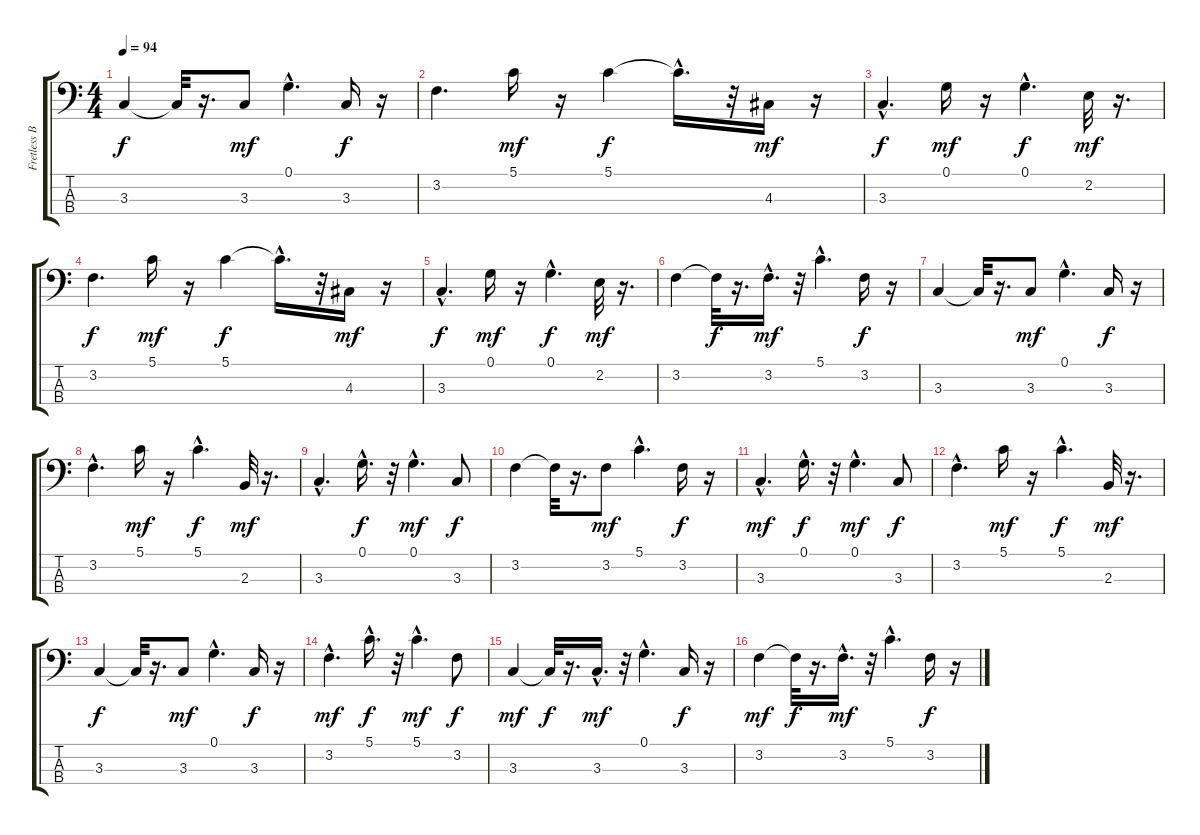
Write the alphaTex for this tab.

\track ("Fretless Bass" "Fretless B") {instrument fretlessbass}
\staff {score tabs}
\tuning (G2 D2 A1 E1) {hide}
\ts (4 4)
\tempo 94
\clef f4
\ks c
3.3.4{dy f} 3.3{t}.32 r.16{d} 3.3.8{dy mf} 0.1{hac}.4{d} 3.3.16{dy f} r.16 |
3.2.4{d} 5.1.16{dy mf} r.16 5.1.4{dy f} 5.1{hac t}.16{d} r.32 4.3.16{dy mf} r.16 |
3.3{hac}.4{d dy f} 0.1.16{dy mf} r.16 0.1{hac}.4{d dy f} 2.2.32{dy mf} r.16{d} |
3.2.4{d dy f} 5.1.16{dy mf} r.16 5.1.4{dy f} 5.1{hac t}.16{d} r.32 4.3.16{dy mf} r.16 |
3.3{hac}.4{d dy f} 0.1.16{dy mf} r.16 0.1{hac}.4{d dy f} 2.2.32{dy mf} r.16{d} |
3.2.4 3.2{t}.32{dy f} r.16{d} 3.2{hac}.16{d dy mf} r.32 5.1{hac}.4{d} 3.2.16{dy f} r.16 |
3.3.4 3.3{t}.32 r.16{d} 3.3.8{dy mf} 0.1{hac}.4{d} 3.3.16{dy f} r.16 |
3.2{hac}.4{d} 5.1.16{dy mf} r.16 5.1{hac}.4{d dy f} 2.3.32{dy mf} r.16{d} |
3.3{hac}.4{d} 0.1{hac}.16{d dy f} r.32 0.1{hac}.4{d dy mf} 3.3.8{dy f} |
3.2.4 3.2{t}.32 r.16{d} 3.2.8{dy mf} 5.1{hac}.4{d} 3.2.16{dy f} r.16 |
3.3{hac}.4{d dy mf} 0.1{hac}.16{d dy f} r.32 0.1{hac}.4{d dy mf} 3.3.8{dy f} |
3.2{hac}.4{d} 5.1.16{dy mf} r.16 5.1{hac}.4{d dy f} 2.3.32{dy mf} r.16{d} |
3.3.4{dy f} 3.3{t}.32 r.16{d} 3.3.8{dy mf} 0.1{hac}.4{d} 3.3.16{dy f} r.16 |
3.2{hac}.4{d dy mf} 5.1{hac}.16{d dy f} r.32 5.1{hac}.4{d dy mf} 3.2.8{dy f} |
3.3.4{dy mf} 3.3{t}.32{dy f} r.16{d} 3.3{hac}.16{d dy mf} r.32 0.1{hac}.4{d} 3.3.16{dy f} r.16 |
3.2.4{dy mf} 3.2{t}.32{dy f} r.16{d} 3.2{hac}.16{d dy mf} r.32 5.1{hac}.4{d} 3.2.16{dy f} r.16
